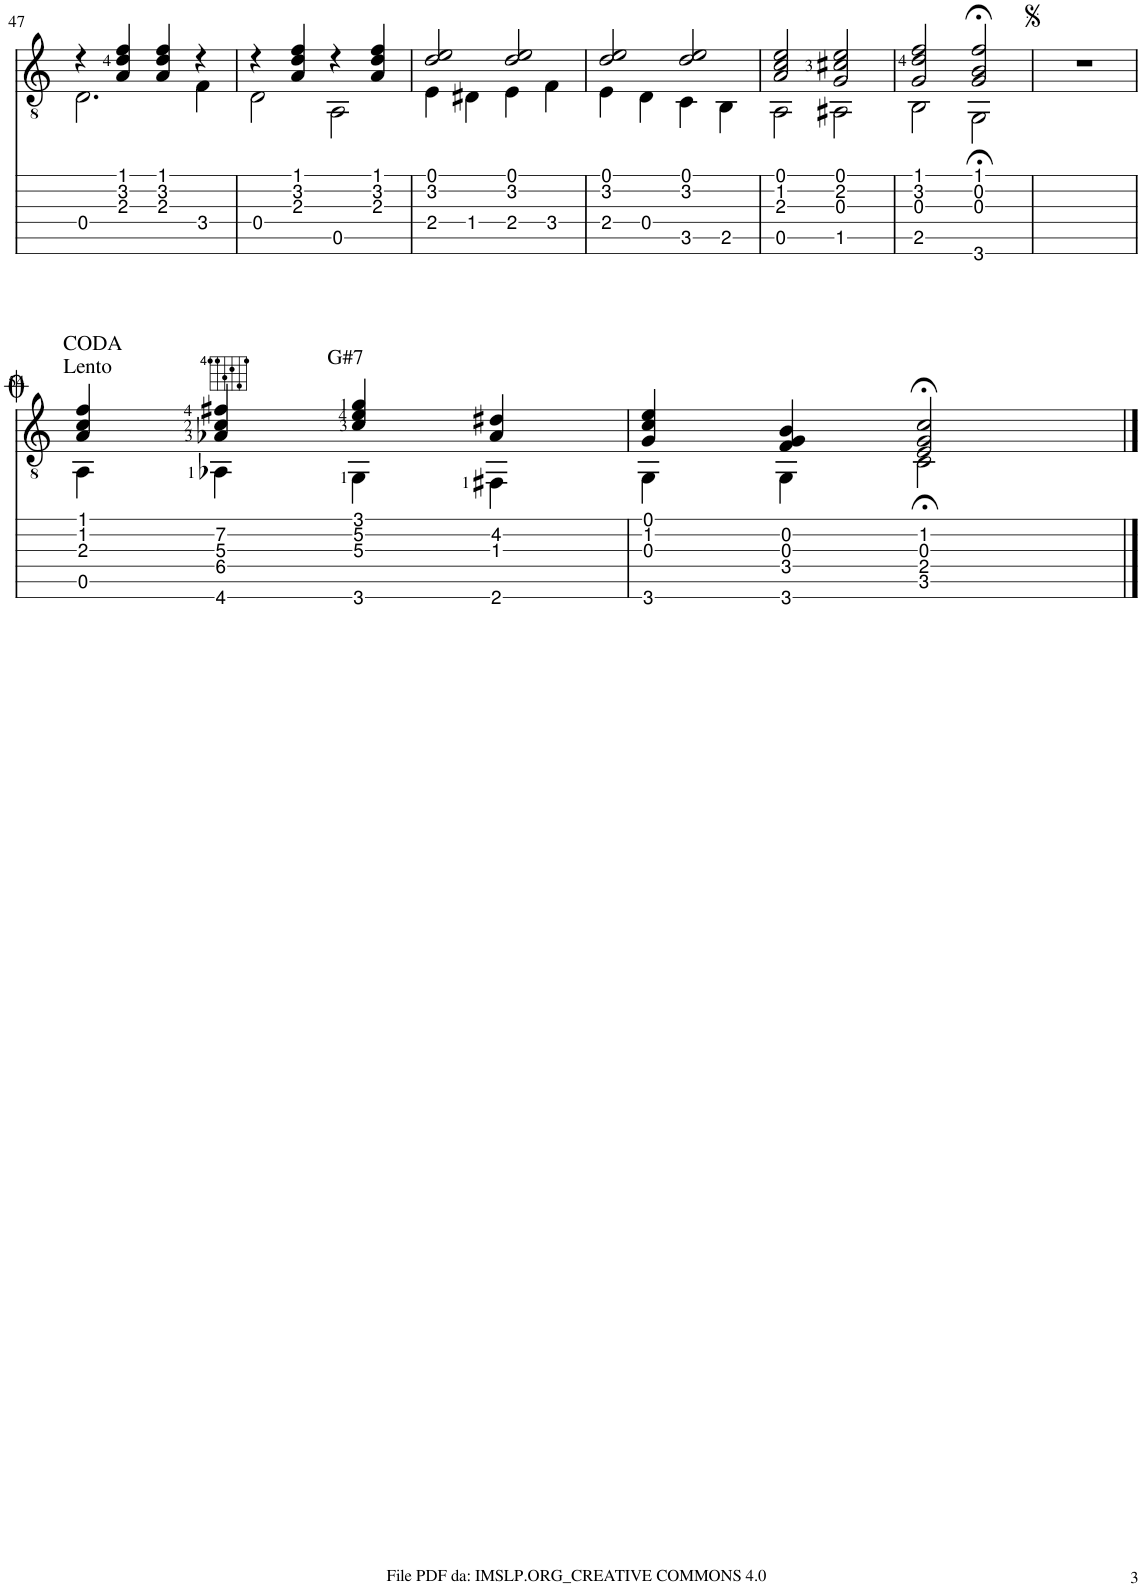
**kern	**kern
*part1	*part1
*staff2	*staff1
*I"Guitar	*
*I'Guit.	*
!!LO:PB:g=z
*	*clefGv2
*k[]	*k[]
*M4/4	*M4/4
*met(c)	*met(c)
=47	=47
*^	*^
4r	2.D	4r	2.D\
4A 4d 4f	.	4A/ 4d/ 4f/	.
4A 4d 4f	.	4A/ 4d/ 4f/	.
4r	4F	4r	4F\
=48	=48	=48	=48
4r	2D	4r	2D\
4A 4d 4f	.	4A/ 4d/ 4f/	.
4r	2AA	4r	2AA\
4A 4d 4f	.	4A/ 4d/ 4f/	.
=49	=49	=49	=49
2d 2e	4E	2d/ 2e/	4E\
.	4D#	.	4D#X\
2d 2e	4E	2d/ 2e/	4E\
.	4F	.	4F\
=50	=50	=50	=50
2d 2e	4E	2d/ 2e/	4E\
.	4D	.	4D\
2d 2e	4C	2d/ 2e/	4C\
.	4BB	.	4BB\
=51	=51	=51	=51
2A 2c 2e	2AA	2A/ 2c/ 2e/	2AA\
2G 2c# 2e	2AA#	2G/ 2c#X/ 2e/	2AA#X\
=52	=52	=52	=52
2G 2d 2f	2BB	2G/ 2d/ 2f/	2BB\
2G;< 2B;< 2f;<	2GG	2G/;< 2B/;< 2f/;<	2GG\
*v	*v	*	*
*	*v	*v
=53	=53
1r	1r
!!LO:LB:g=z
=54	=54
*^	*^
!	!	!LO:TX:a:t=Lento	!
4A 4c 4f	4AA	4A/ 4c/ 4f/	4AA\
4A- 4c 4f#	4AA-	4A-X/ 4c/ 4f#X/	4AA-X\
!	!	!LO:TX:a:t=G#7	!
4c 4e 4g	4GG	4c/ 4e/ 4g/	4GG\
4A- 4d#	4FF#	4A-/ 4d#X/	4FF#X\
=55	=55	=55	=55
4G 4c 4e	4GG	4G/ 4c/ 4e/	4GG\
4F 4G 4B	4GG	4F/ 4G/ 4B/	4GG\
2E;< 2G;< 2c;<	2C	2E/;< 2G/;< 2c/;<	2C\
*v	*v	*	*
*	*v	*v
==	==
*-	*-
